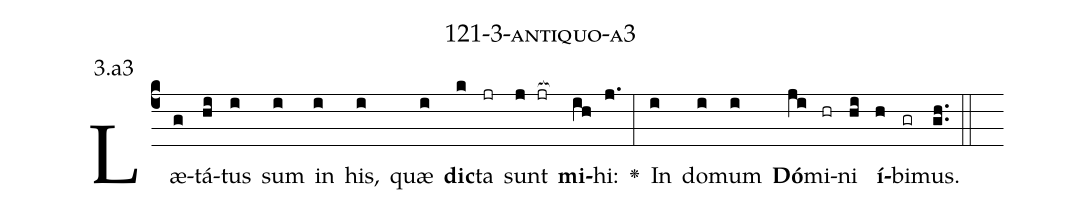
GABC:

name: 121-3-antiquo-a3;
annotation: 3.a3;
%%
(c4)Læ(g)tá(hi)tus(i) sum(i) in(i) his,(i) quæ(i) <b>dic</b>(k)ta(jr) sunt(j jr[ocb:1{]) <b>mi</b>(ih[ocb:0}])hi:(j.) <v>\greheightstar</v>(:) In(i) do(i)mum(i) <b>Dó</b>(ji)mi(hr)ni(hi) <b>í</b>(h)bi(gr)mus.(gh..) (::)


%E(i) u(i) o(ji) u(hi) a(h) e.(gh..) (::)
